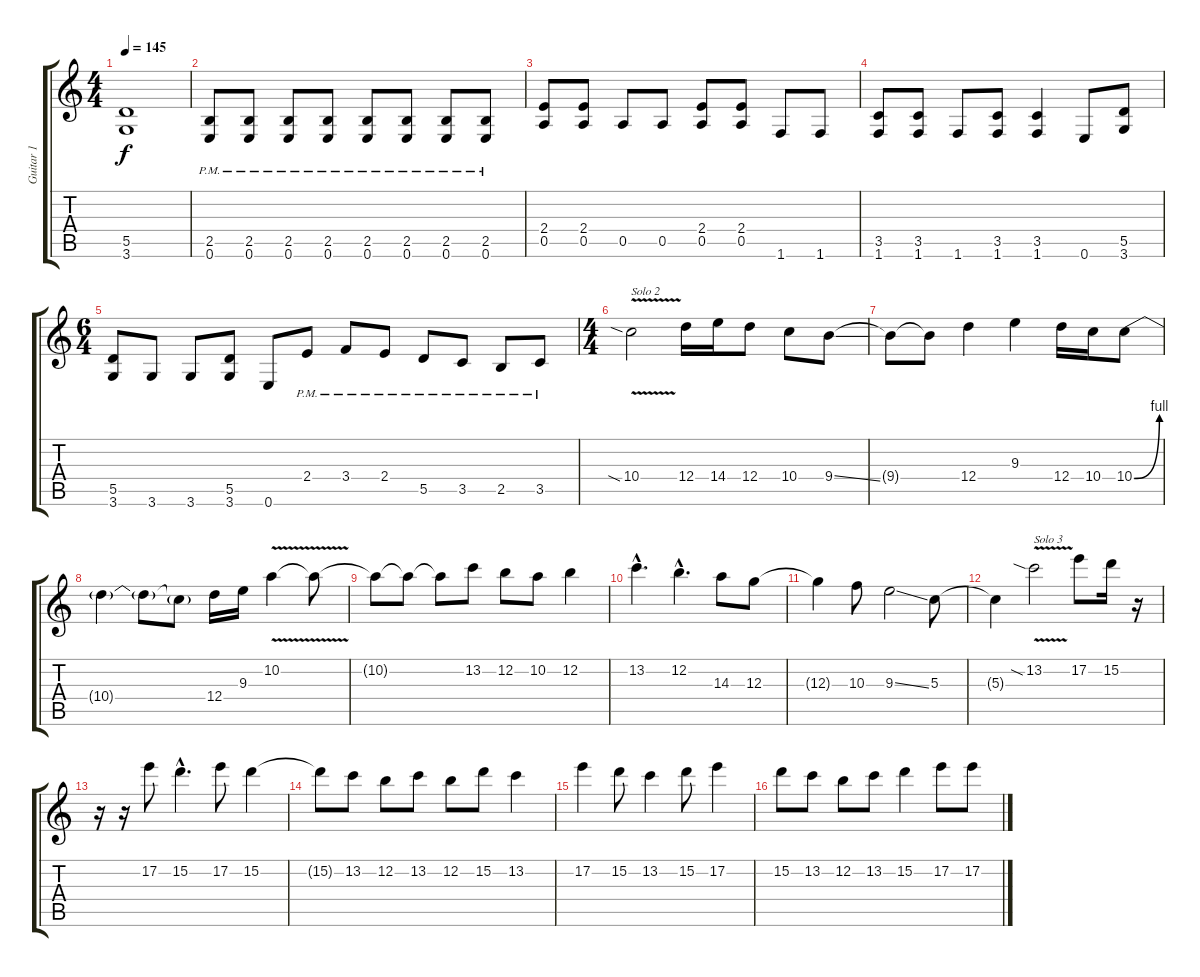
\track ("Guitar 1" "Guitar 1") {instrument distortionguitar}
\staff {score tabs}
\tuning (E4 B3 G3 D3 A2 E2) {hide}
\ts (4 4)
\tempo 145
\clef g2
\ks c
(5.5 3.6).1{dy f} |
(2.5{pm} 0.6{pm}).8 (2.5{pm} 0.6{pm}).8 (2.5{pm} 0.6{pm}).8 (2.5{pm} 0.6{pm}).8 (2.5{pm} 0.6{pm}).8 (2.5{pm} 0.6{pm}).8 (2.5{pm} 0.6{pm}).8 (2.5{pm} 0.6{pm}).8 |
(2.4 0.5).8 (2.4 0.5).8 0.5.8 0.5.8 (2.4 0.5).8 (2.4 0.5).8 1.6.8 1.6.8 |
(3.5 1.6).8 (3.5 1.6).8 1.6.8 (3.5 1.6).8 (3.5 1.6).4 0.6.8 (5.5 3.6).8 |
\ts (6 4)
(5.5 3.6).8 3.6.8 3.6.8 (5.5 3.6).8 0.6.8 2.4{pm}.8 3.4{pm}.8 2.4{pm}.8 5.5{pm}.8 3.5{pm}.8 2.5{pm}.8 3.5{pm}.8 |
\ts (4 4)
10.4{v sia}.2{txt "Solo 2"} 12.4.16 14.4.16 12.4.8 10.4.8 9.4{ss}.8 |
9.4{t}.8 9.4{t}.8 12.4.4 9.3.4 12.4.16 10.4.16 10.4{be (bend 0 0 60 4)}.8 |
10.4{t}.4 10.4{t}.8 10.4{t}.8 12.4.16 9.3.16 10.2{v}.4 10.2{t}.8 |
10.2{t}.8 10.2{t}.8 10.2{t}.8 13.2.8 12.2.8 10.2.8 12.2.4 |
13.2{hac}.4{d} 12.2{hac}.4{d} 14.3.8 12.3.8 |
12.3{t}.4 10.3.8 9.3{ss}.2 5.3.8 |
5.3{t}.4 13.2{v sia}.2{txt "Solo 3"} 17.2.8 15.2.16 r.16 |
r.16 r.16 17.2.8 15.2{hac}.4{d} 17.2.8 15.2.4 |
15.2{t}.8 13.2.8 12.2.8 13.2.8 12.2.8 15.2.8 13.2.4 |
17.2.4 15.2.8 13.2.4 15.2.8 17.2.4 |
15.2.8 13.2.8 12.2.8 13.2.8 15.2.4 17.2.8 17.2.8
